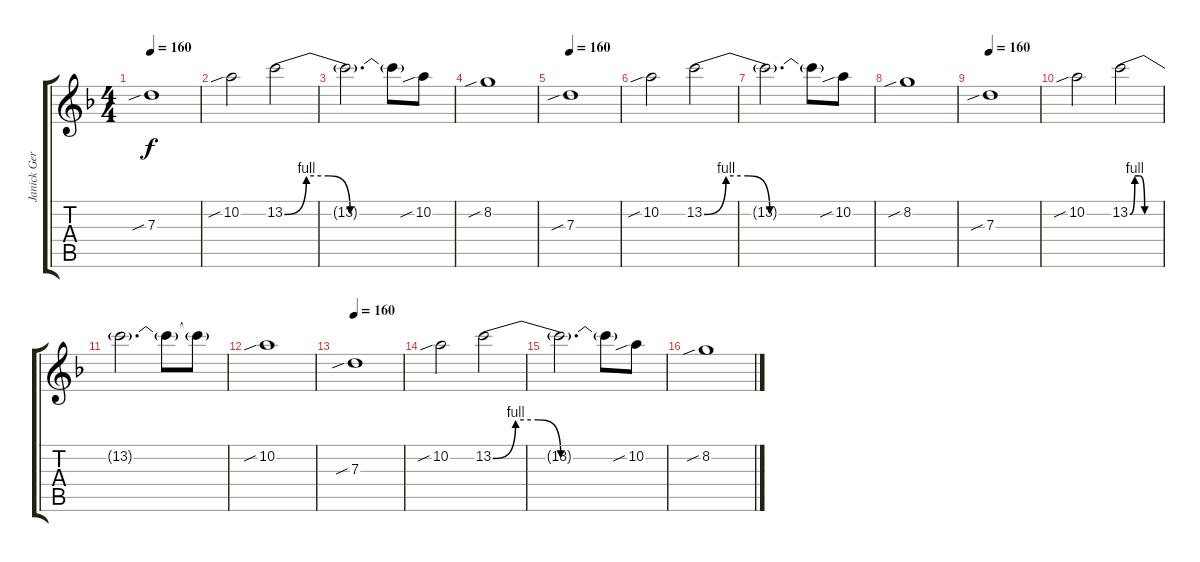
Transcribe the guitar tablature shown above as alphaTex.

\track ("Janick Gers" "Janick Ger") {instrument acousticguitarsteel}
\staff {score tabs}
\tuning (E4 B3 G3 D3 A2 E2) {hide}
\ts (4 4)
\tempo 160
\clef g2
\ks f
7.3{sib}.1{dy f} |
10.2{sib}.2 13.2{be (custom 0 0 10 4 20 4 30 0 60 0)}.2 |
13.2{t}.2{d} 13.2{t}.8 10.2{sib}.8 |
8.2{sib}.1 |
\tempo 160
7.3{sib}.1 |
10.2{sib}.2 13.2{be (custom 0 0 10 4 20 4 30 0 60 0)}.2 |
13.2{t}.2{d} 13.2{t}.8 10.2{sib}.8 |
8.2{sib}.1 |
\tempo 160
7.3{sib}.1 |
10.2{sib}.2 13.2{be (custom 0 0 10 4 20 4 30 0 60 0)}.2 |
13.2{t}.2{d} 13.2{t}.8 13.2{t}.8 |
10.2{sib}.1 |
\tempo 160
7.3{sib}.1 |
10.2{sib}.2 13.2{be (custom 0 0 10 4 20 4 30 0 60 0)}.2 |
13.2{t}.2{d} 13.2{t}.8 10.2{sib}.8 |
8.2{sib}.1
